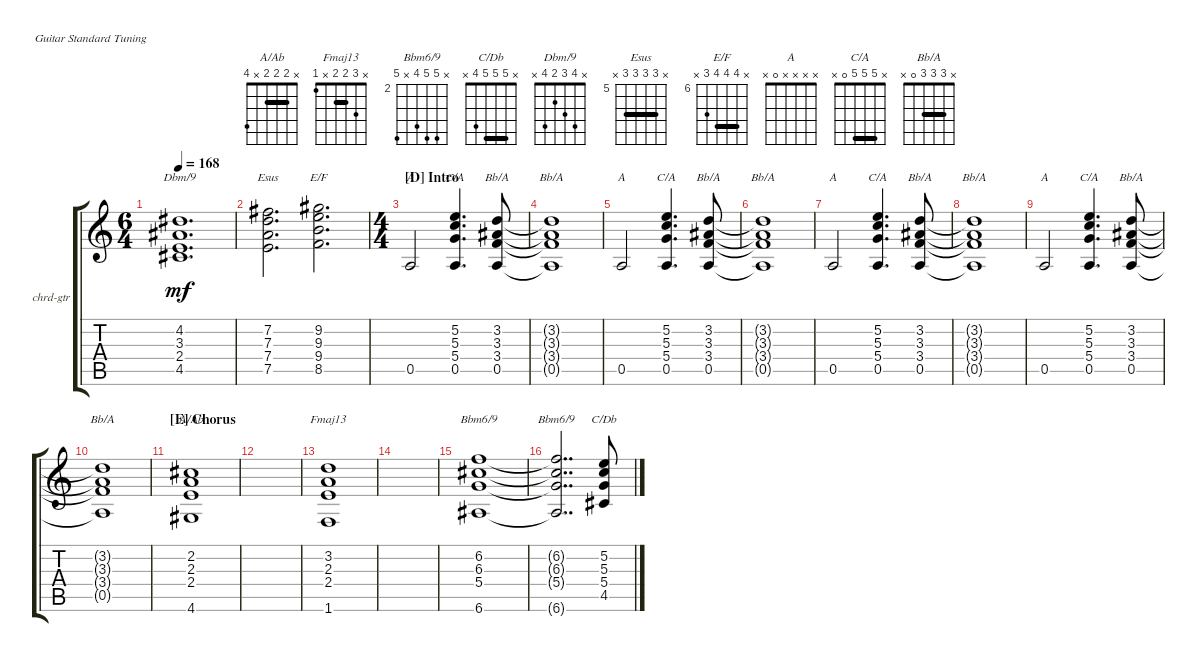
\bracketExtendMode groupsimilarinstruments
\firstSystemTrackNameOrientation horizontal
\otherSystemsTrackNameOrientation horizontal
\track ("Guitar Chords" "chrd-gtr") {instrument acousticguitarnylon}
\staff {score tabs}
\tuning (E4 B3 G3 D3 A2 E2)
\chord ("A/Ab" x 2 2 2 x 4) {showfingering false barre (2 2)}
\chord ("Fmaj13" x 3 2 2 x 1) {showfingering false barre 2}
\chord ("Bbm6/9" x 6 6 5 x 6) {firstfret 2 showfingering false}
\chord ("C/Db" x 5 5 5 4 x) {showfingering false barre (5 5)}
\chord ("Dbm/9" x 4 3 2 4 x) {showfingering false}
\chord ("Esus" x 7 7 7 7 x) {firstfret 5 showfingering false barre (7 7 7)}
\chord ("E/F" x 9 9 9 8 x) {firstfret 6 showfingering false barre (9 9)}
\chord ("A" x x x x 0 x) {showfingering false}
\chord ("C/A" x 5 5 5 0 x) {showfingering false barre (5 5)}
\chord ("Bb/A" x 3 3 3 0 x) {showfingering false barre (3 3)}
\ts (6 4)
\tempo 168
\clef g2
\scale
0.333333
\ks c
(4.5 2.4 3.3 4.2).1{d ch "Dbm/9" dy mf} |
\scale
0.333333 (7.5 7.4 7.3 7.2).2{d ch "Esus"} (8.5 9.4 9.3 9.2).2{d ch "E/F"} |
\ts (4 4)
\section ("D" "Intro")
\scale
0.487395 0.5.2{ch "A"} (0.5 5.4 5.3 5.2).4{d ch "C/A"} (0.5 3.4 3.3 3.2).8{ch "Bb/A"} |
\scale
0.256303 (0.5{t} 3.4{t} 3.3{t} 3.2{t}).1{ch "Bb/A"} |
\scale
0.256303 0.5.2{ch "A"} (0.5 5.4 5.3 5.2).4{d ch "C/A"} (0.5 3.4 3.3 3.2).8{ch "Bb/A"} |
\scale
0.333333 (0.5{t} 3.4{t} 3.3{t} 3.2{t}).1{ch "Bb/A"} |
\scale
0.333333 0.5.2{ch "A"} (0.5 5.4 5.3 5.2).4{d ch "C/A"} (0.5 3.4 3.3 3.2).8{ch "Bb/A"} |
\scale
0.333333 (0.5{t} 3.4{t} 3.3{t} 3.2{t}).1{ch "Bb/A"} |
\scale
0.333333 0.5.2{ch "A"} (0.5 5.4 5.3 5.2).4{d ch "C/A"} (0.5 3.4 3.3 3.2).8{ch "Bb/A"} |
\scale
0.333333 (0.5{t} 3.4{t} 3.3{t} 3.2{t}).1{ch "Bb/A"} |
\section ("E" "Chorus")
\scale
0.333333 (4.6 2.4 2.3 2.2).1{ch "A/Ab"} |
\scale
0.333333 |
\scale
0.333333 (1.6 2.4 2.3 3.2).1{ch "Fmaj13"} |
\scale
0.333333 |
\scale
0.333333 (6.6 5.4 6.3 6.2).1{ch "Bbm6/9"} |
\scale
0.333333 (6.6{t} 5.4{t} 6.3{t} 6.2{t}).2{dd ch "Bbm6/9"} (4.5 5.4 5.3 5.2).8{ch "C/Db"}
